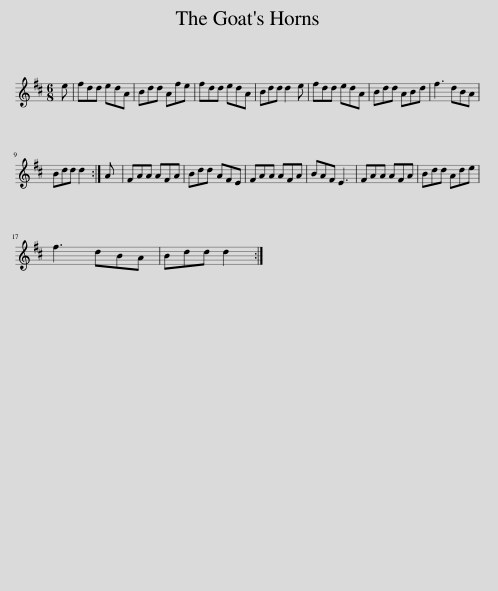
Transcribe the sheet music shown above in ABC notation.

X:1
L:1/8
M:6/8
I:linebreak $
K:D
V:1 treble
V:1
 e | fdd edA | Bdd Afe | fdd edA | Bdd d2 e | %5
 fdd edA | Bdd ABd | f3 dBA |$ Bdd d2 :| A | %10
 FAA AFA | Bdd AFE | FAA AFA | BAF E3 | FAA AFA | %15
 Bdd Ade |$ f3 dBA | Bdd d2 :| %18
